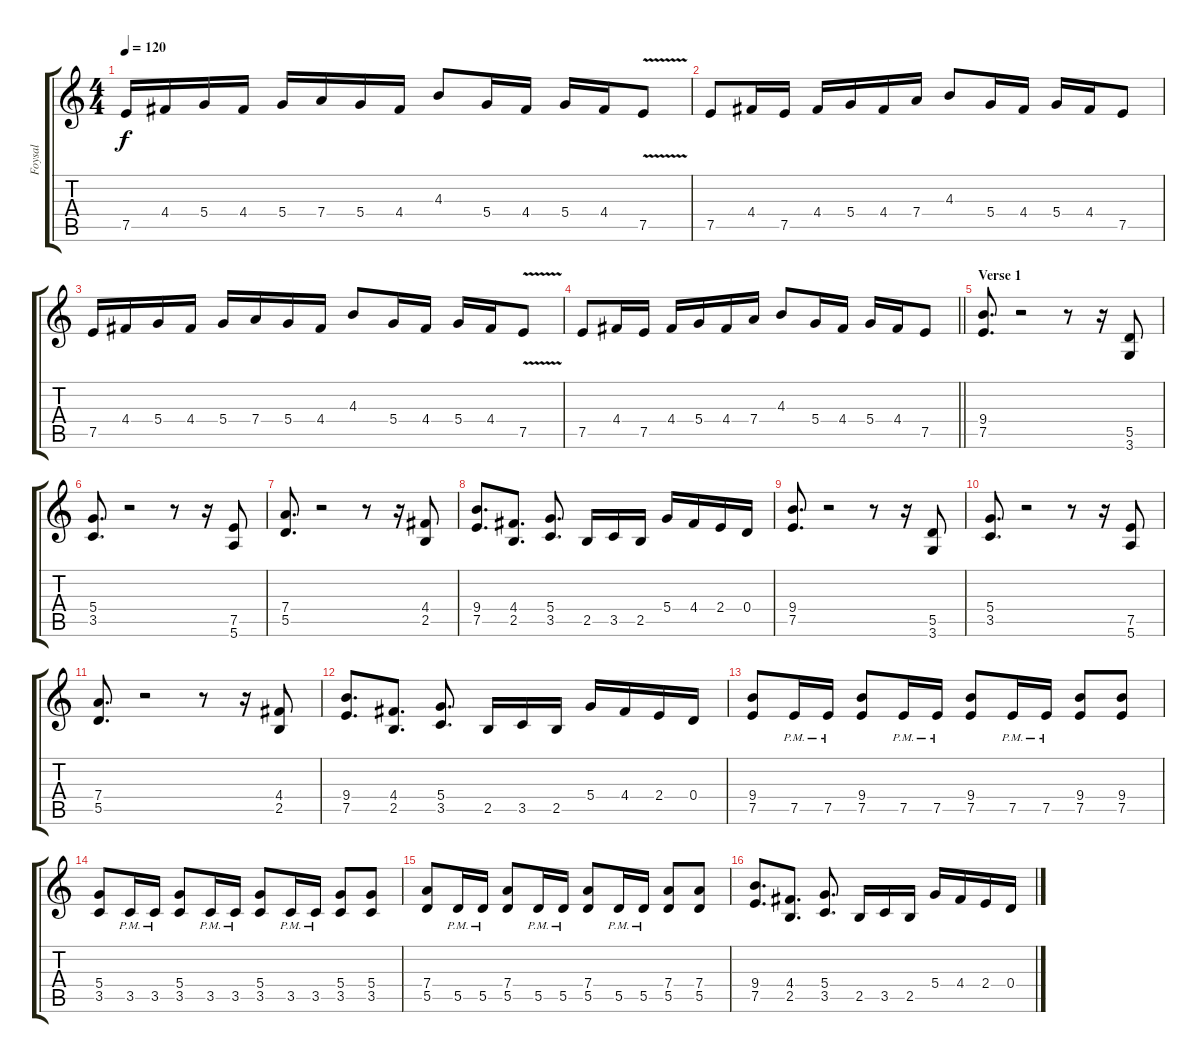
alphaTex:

\track ("Foysal" "Foysal") {instrument distortionguitar}
\staff {score tabs}
\tuning (E4 B3 G3 D3 A2 E2) {hide}
\ts (4 4)
\tempo 120
\clef g2
\ks c
7.5.16{dy f} 4.4.16 5.4.16 4.4.16 5.4.16 7.4.16 5.4.16 4.4.16 4.3.8 5.4.16 4.4.16 5.4.16 4.4.16 7.5{v}.8 |
7.5.8 4.4.16 7.5.16 4.4.16 5.4.16 4.4.16 7.4.16 4.3.8 5.4.16 4.4.16 5.4.16 4.4.16 7.5.8 |
7.5.16 4.4.16 5.4.16 4.4.16 5.4.16 7.4.16 5.4.16 4.4.16 4.3.8 5.4.16 4.4.16 5.4.16 4.4.16 7.5{v}.8 |
\barLineRight lightlight
7.5.8 4.4.16 7.5.16 4.4.16 5.4.16 4.4.16 7.4.16 4.3.8 5.4.16 4.4.16 5.4.16 4.4.16 7.5.8 |
\section ("" "Verse 1")
(9.4 7.5).8{d} r.2 r.8 r.16 (5.5 3.6).8 |
(5.4 3.5).8{d} r.2 r.8 r.16 (7.5 5.6).8 |
(7.4 5.5).8{d} r.2 r.8 r.16 (4.4 2.5).8 |
(9.4 7.5).8{d} (4.4 2.5).8{d} (5.4 3.5).8{d} 2.5.16 3.5.16 2.5.16 5.4.16 4.4.16 2.4.16 0.4.16 |
(9.4 7.5).8{d} r.2 r.8 r.16 (5.5 3.6).8 |
(5.4 3.5).8{d} r.2 r.8 r.16 (7.5 5.6).8 |
(7.4 5.5).8{d} r.2 r.8 r.16 (4.4 2.5).8 |
(9.4 7.5).8{d} (4.4 2.5).8{d} (5.4 3.5).8{d} 2.5.16 3.5.16 2.5.16 5.4.16 4.4.16 2.4.16 0.4.16 |
(9.4 7.5).8 7.5{pm}.16 7.5{pm}.16 (9.4 7.5).8 7.5{pm}.16 7.5{pm}.16 (9.4 7.5).8 7.5{pm}.16 7.5{pm}.16 (9.4 7.5).8 (9.4 7.5).8 |
(5.4 3.5).8 3.5{pm}.16 3.5{pm}.16 (5.4 3.5).8 3.5{pm}.16 3.5{pm}.16 (5.4 3.5).8 3.5{pm}.16 3.5{pm}.16 (5.4 3.5).8 (5.4 3.5).8 |
(7.4 5.5).8 5.5{pm}.16 5.5{pm}.16 (7.4 5.5).8 5.5{pm}.16 5.5{pm}.16 (7.4 5.5).8 5.5{pm}.16 5.5{pm}.16 (7.4 5.5).8 (7.4 5.5).8 |
(9.4 7.5).8{d} (4.4 2.5).8{d} (5.4 3.5).8{d} 2.5.16 3.5.16 2.5.16 5.4.16 4.4.16 2.4.16 0.4.16
